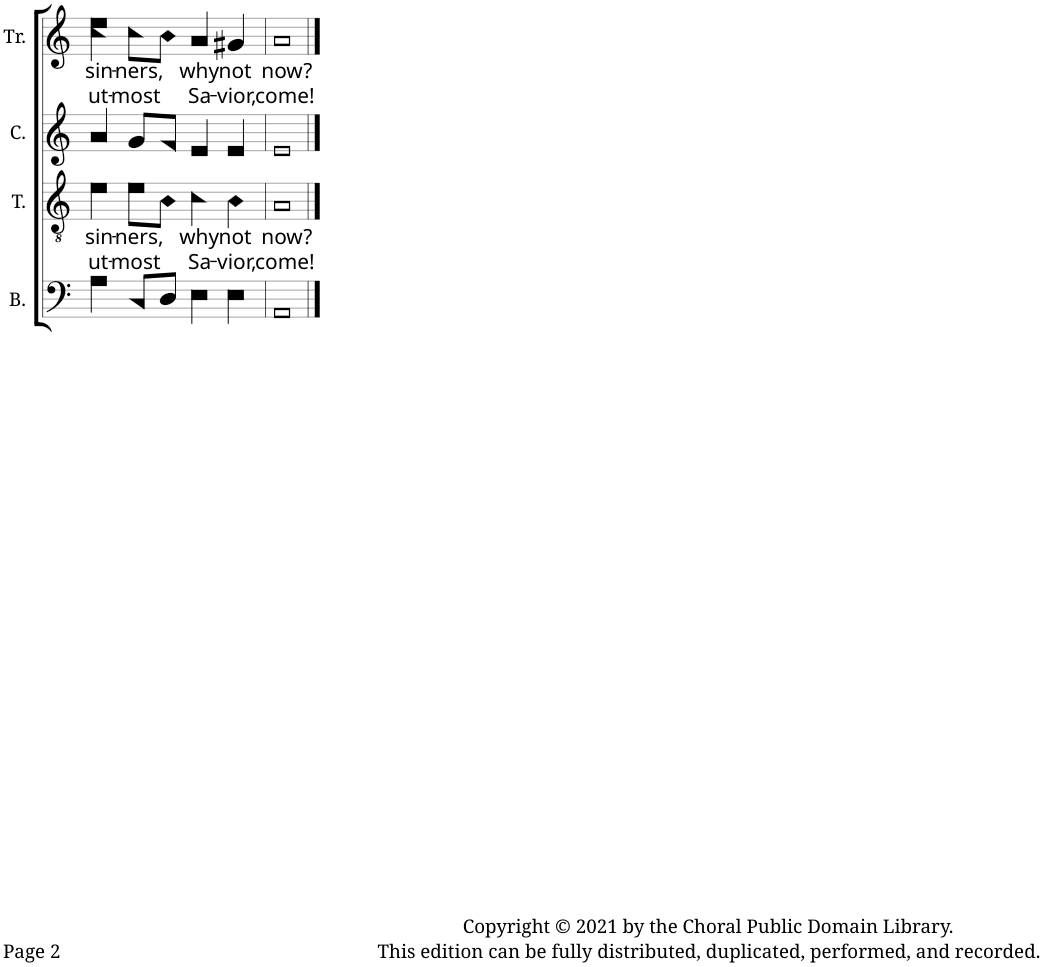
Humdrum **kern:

**kern	**kern	**text	**text	**kern	**kern	**text	**text
*part4	*part3	*part3	*part3	*part2	*part1	*part1	*part1
*staff4	*staff3	*staff3	*staff3	*staff2	*staff1	*staff1	*staff1
*I"B.	*I"T.	*	*	*I"C.	*I"Tr.	*	*
*I'B.	*I'T.	*	*	*I'C.	*I'Tr.	*	*
!!LO:PB:g=z
*clefF4	*clefGv2	*	*	*clefG2	*clefG2	*	*
*k[]	*k[]	*	*	*k[]	*k[]	*	*
*M4/4	*M4/4	*	*	*M4/4	*M4/4	*	*
*met(c)	*met(c)	*	*	*met(c)	*met(c)	*	*
=13	=13	=13	=13	=13	=13	=13	=13
!	!	!LO:LY:b	!LO:LY:b	!	!	!LO:LY:b	!LO:LY:b
4A!\	4e!\	sin-	ut-	4a!/	4cc!\ 4ee!\	sin-	ut-
!	!	!LO:LY:b	!LO:LY:b	!	!	!LO:LY:b	!LO:LY:b
8C!/L	8e!\L	-ners,	-most	8g!/L	8cc!\L	-ners,	-most
8D!/J	8B!\J	.	.	8f!/J	8b!\J	.	.
!	!	!LO:LY:b	!LO:LY:b	!	!	!LO:LY:b	!LO:LY:b
4E!\	4c!\	why	Sa-	4e!/	4a!/	why	Sa-
!	!	!LO:LY:b	!LO:LY:b	!	!	!LO:LY:b	!LO:LY:b
4E!\	4B!\	not	-vior,	4e!/	4g#X!/	not	-vior,
=14	=14	=14	=14	=14	=14	=14	=14
!	!	!LO:LY:b	!LO:LY:b	!	!	!LO:LY:b	!LO:LY:b
1AA!	1A!	now?	come!	1e!	1a!	now?	come!
==	==	==	==	==	==	==	==
*-	*-	*-	*-	*-	*-	*-	*-
